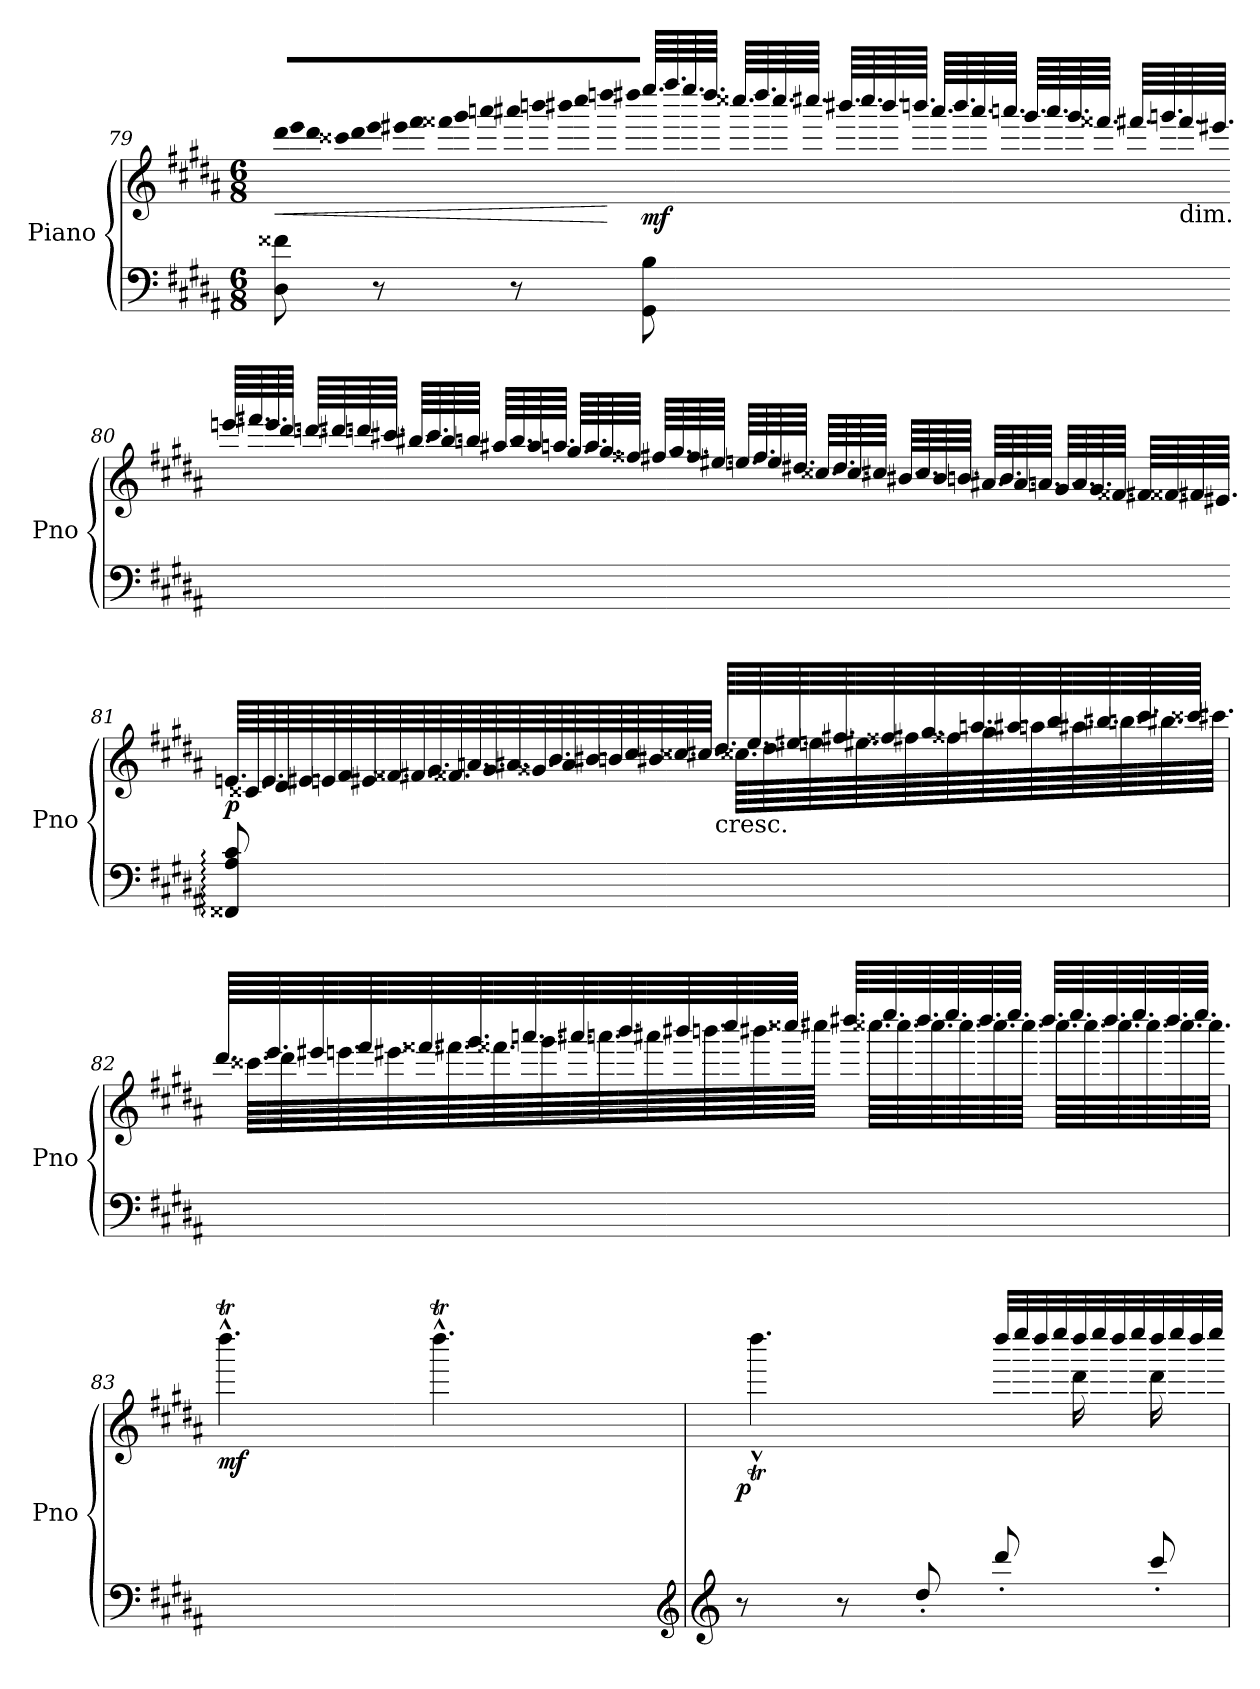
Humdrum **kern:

**kern	**kern	**dynam
*part1	*part1	*part1
*staff2	*staff1	*staff1/2
*I"Piano	*	*
*I'Pno	*	*
!!LO:LB:g=z
*clefF4	*clefG2	*
*k[f#c#g#d#a#]	*k[f#c#g#d#a#]	*
*B:	*B:	*
*M6/8	*M6/8	*
*	*Xtuplet	*
=79	=79	=79
!	!LO:N:vis=32	!LO:HP:b
8D#\ 8f##X\	320%7ddd#/LLL	<
!	!LO:N:vis=32	!
.	320%7eee/	.
!	!LO:N:vis=32	!
.	320%7ddd#/	.
!	!LO:N:vis=32	!
.	320%7ccc##X/	.
!	!LO:N:vis=32	!
.	320%7ddd#/	.
!	!LO:N:vis=32	!
.	320%7eee/	.
8r	.	.
!	!LO:N:vis=32	!
.	320%7eee#X/	.
!	!LO:N:vis=32	!
.	320%7fff#/	.
!	!LO:N:vis=32	!
.	320%7fff##X/	.
!	!LO:N:vis=32	!
.	320%7ggg#/	.
!	!LO:N:vis=32	!
.	320%7aaan/	.
!	!LO:N:vis=32	!
.	320%7aaa#X/	.
8r	.	.
!	!LO:N:vis=32	!
.	320%7bbbn/	.
!	!LO:N:vis=32	!
.	320%7bbb#X/	.
!	!LO:N:vis=32	!
.	320%7cccc#/	.
!	!LO:N:vis=32	!
.	320%7ddddn/	.
!	!LO:N:vis=32	!
.	320%7dddd#X/JJJ	[
.	320ryy	.
!	!	!LO:DY:b
8GG#\ 8B\	96.eeee/LLL	mf
.	96.ffff#/	.
.	96.eeee/	.
.	96.dddd#/JJJ	.
.	96.cccc##X/LLL	.
.	96.dddd#/	.
.	96.cccc##/	.
.	96.cccc#X/JJJ	.
4ryy	96.bbb#X/LLL	.
.	96.cccc#/	.
.	96.bbb#/	.
.	96.bbbn/JJJ	.
.	96.aaa#/LLL	.
.	96.bbb/	.
.	96.aaa#/	.
.	96.aaan/JJJ	.
.	96.ggg#/LLL	.
.	96.aaa/	.
.	96.ggg#/	.
.	96.fff##X/JJJ	.
.	96.fff#X/LLL	.
.	96.gggn/	.
!	!LO:TX:b:t=dim.	!
.	96.fff#/	.
.	96.eee#X/JJJ	.
!!LO:LB:g=z
=80-	=80-	=80-
2.ryy	96.eeen/LLL	.
.	96.fff#X/	.
.	96.eee/	.
.	96.ddd#/JJJ	.
.	96.dddn/LLL	.
.	96.ddd#X/	.
.	96.dddn/	.
.	96.ccc#/JJJ	.
.	96.bb#X/LLL	.
.	96.ccc#/	.
.	96.bb#/	.
.	96.bbn/JJJ	.
.	96.aa#X/LLL	.
.	96.bb/	.
.	96.aa#/	.
.	96.aan/JJJ	.
.	96.gg#/LLL	.
.	96.aa/	.
.	96.gg#/	.
.	96.ff##X/JJJ	.
.	96.ff#X/LLL	.
.	96.gg#/	.
.	96.ff#/	.
.	96.ee#X/JJJ	.
.	96.een/LLL	.
.	96.ff#/	.
.	96.ee/	.
.	96.dd#X/JJJ	.
.	96.cc##X/LLL	.
.	96.dd#/	.
.	96.cc##/	.
.	96.cc#X/JJJ	.
.	96.b#X/LLL	.
.	96.cc#/	.
.	96.b#/	.
.	96.bn/JJJ	.
.	96.a#X/LLL	.
.	96.b/	.
.	96.a#/	.
.	96.an/JJJ	.
.	96.g#/LLL	.
.	96.a/	.
.	96.g#/	.
.	96.f##X/JJJ	.
.	96.f#X/LLL	.
.	96.f##X/	.
.	96.f#X/	.
.	96.e#X/JJJ	.
!!LO:LB:g=z
=81-	=81-	=81-
*	*^	*
*	*	*^	*
!	!	!	!	!LO:DY:b
8FF##X/: 8A#/: 8c#/:	96.en/LLL	4.ryy	64ryy	p
*	*	*v	*v	*
.	96.c##X/	.	.
.	96.e/	.	.
.	96.d#/	.	.
.	96.e#X/	.	.
.	96.en/	.	.
.	96.f#/	.	.
.	96.e#X/	.	.
8ryy	96.f##X/	.	.
.	96.f#X/	.	.
.	96.g#/	.	.
.	96.f##X/	.	.
.	96.an/	.	.
.	96.g#/	.	.
.	96.a#X/	.	.
.	96.g##X/	.	.
8ryy	96.b/	.	.
.	96.a#/	.	.
.	96.b#X/	.	.
.	96.bn/	.	.
.	96.cc#/	.	.
.	96.b#X/	.	.
.	96.cc##X/	.	.
.	96.cc#X/JJJ	.	.
!	!LO:TX:b:t=cresc.	!	!
4.ryy	8ryy	96.dd#/LLL	.
*	*	*^	*
.	.	64ryy	96.cc##X\LLL	.
.	.	96.ee/	64ryy	.
.	.	64ryy	96.dd#\	.
.	.	96.ee#X/	64ryy	.
.	.	64ryy	96.een\	.
.	.	96.ff#X/	64ryy	.
.	.	64ryy	96.ee#X\	.
.	4ryy	96.ff##X/	64ryy	.
.	.	64ryy	96.ff#X\	.
.	.	96.gg#/	64ryy	.
.	.	64ryy	96.ff##X\	.
.	.	96.aan/	64ryy	.
.	.	64ryy	96.gg#\	.
.	.	96.aa#X/	64ryy	.
.	.	64ryy	96.aan\	.
.	.	96.bb/	64ryy	.
.	.	64ryy	96.aa#X\	.
.	.	96.bb#X/	64ryy	.
.	.	64ryy	96.bbn\	.
.	.	96.ccc#/	64ryy	.
.	.	64ryy	96.bb#X\	.
.	.	96.ccc##X/JJJ	64ryy	.
.	.	64ryy	96.ccc#X\JJJ	.
!!LO:LB:g=z	!!	!!
=82	=82	=82	=82	=82
*8va	*	*	*	*
2.ryy	4.ryy	96.ddd#/LLL	64ryy	.
.	.	64ryy	96.ccc##X\LLL	.
.	.	96.eee/	64ryy	.
.	.	64ryy	96.ddd#\	.
.	.	96.eee#X/	64ryy	.
.	.	64ryy	96.eeen\	.
.	.	96.fff#/	64ryy	.
.	.	64ryy	96.eee#X\	.
.	.	96.fff##X/	64ryy	.
.	.	64ryy	96.fff#X\	.
.	.	96.ggg#/	64ryy	.
.	.	64ryy	96.fff##X\	.
.	.	96.aaan/	64ryy	.
.	.	64ryy	96.ggg#\	.
.	.	96.aaa#X/	64ryy	.
.	.	64ryy	96.aaan\	.
.	.	96.bbb/	64ryy	.
.	.	64ryy	96.aaa#X\	.
.	.	96.bbb#X/	64ryy	.
.	.	64ryy	96.bbbn\	.
.	.	96.cccc#/	64ryy	.
.	.	64ryy	96.bbb#X\	.
.	.	96.cccc##X/JJJ	64ryy	.
.	.	64ryy	96.cccc#X\JJJ	.
.	4.ryy	96.dddd#X/LLL	64ryy	.
.	.	64ryy	96.cccc##X\LLL	.
.	.	96.eeee/	64ryy	.
.	.	64ryy	96.cccc##\	.
.	.	96.dddd#/	64ryy	.
.	.	64ryy	96.cccc##\	.
.	.	96.eeee/	64ryy	.
.	.	64ryy	96.cccc##\	.
.	.	96.dddd#/	64ryy	.
.	.	64ryy	96.cccc##\	.
.	.	96.eeee/JJJ	64ryy	.
.	.	64ryy	96.cccc##\JJJ	.
.	.	96.dddd#/LLL	64ryy	.
.	.	64ryy	96.cccc##\LLL	.
.	.	96.eeee/	64ryy	.
.	.	64ryy	96.cccc##\	.
.	.	96.dddd#/	64ryy	.
.	.	64ryy	96.cccc##\	.
.	.	96.eeee/	64ryy	.
.	.	64ryy	96.cccc##\	.
.	.	96.dddd#/	64ryy	.
.	.	64ryy	96.cccc##\	.
.	.	96.eeee/JJJ	64ryy	.
.	.	64ryy	96.cccc##\JJJ	.
!!LO:PB:g=z
=83	=83	=83	=83	=83
*^	*	*	*	*
!	!	!	!	!	!LO:DY:b
*	*	*v	*v	*v	*
4.ryy	32ryy	4.dddd#t^^\	mf
.	32eeeeLLLyy	.	.
.	32dddd#yy	.	.
.	32eeeeyy	.	.
.	32dddd#yy	.	.
.	32eeeeyy	.	.
.	32dddd#yy	.	.
.	32eeeeyy	.	.
.	32dddd#yy	.	.
.	32eeeeyy	.	.
.	32dddd#yy	.	.
.	32eeeeJJJyy	.	.
4.ryy	32ryy	4.dddd#t^^\	.
.	32eeeeLLLyy	.	.
.	32dddd#yy	.	.
.	32eeeeyy	.	.
.	32dddd#yy	.	.
.	32eeeeyy	.	.
.	32dddd#yy	.	.
.	32eeeeyy	.	.
.	32dddd#yy	.	.
.	32eeeeyy	.	.
.	32dddd#yy	.	.
.	32eeeeJJJyy	.	.
*v	*v	*	*
*clefG2	*	*
=84	=84	=84
*clefG2	*	*
*X8va	*	*
*^	*^	*
!	!	!	!	!LO:DY:b
*v	*v	*	*	*
8r	32dddd#yy	4.dddd#t^^\	p
.	32eeeeyy	.	.
.	32dddd#yy	.	.
.	32eeeeyy	.	.
8r	32dddd#yy	.	.
.	32eeeeyy	.	.
.	32dddd#yy	.	.
.	32eeeeyy	.	.
8dd#'/	32dddd#yy	.	.
.	32eeeeyy	.	.
.	32dddd#yy	.	.
.	32eeeeyy	.	.
8ddd#'/	32dddd#/LLL	8ryy	.
.	32eeee/	.	.
.	32dddd#/	.	.
.	32eeee/	.	.
8ryy	32dddd#/	16ddd#\	.
.	32eeee/	.	.
.	32dddd#/	16ryy	.
.	32eeee/	.	.
8ccc#'/	32dddd#/	16ddd#\	.
.	32eeee/	.	.
.	32dddd#/	16ryy	.
.	32eeee/JJJ	.	.
*	*v	*v	*
=	=	=
*-	*-	*-
